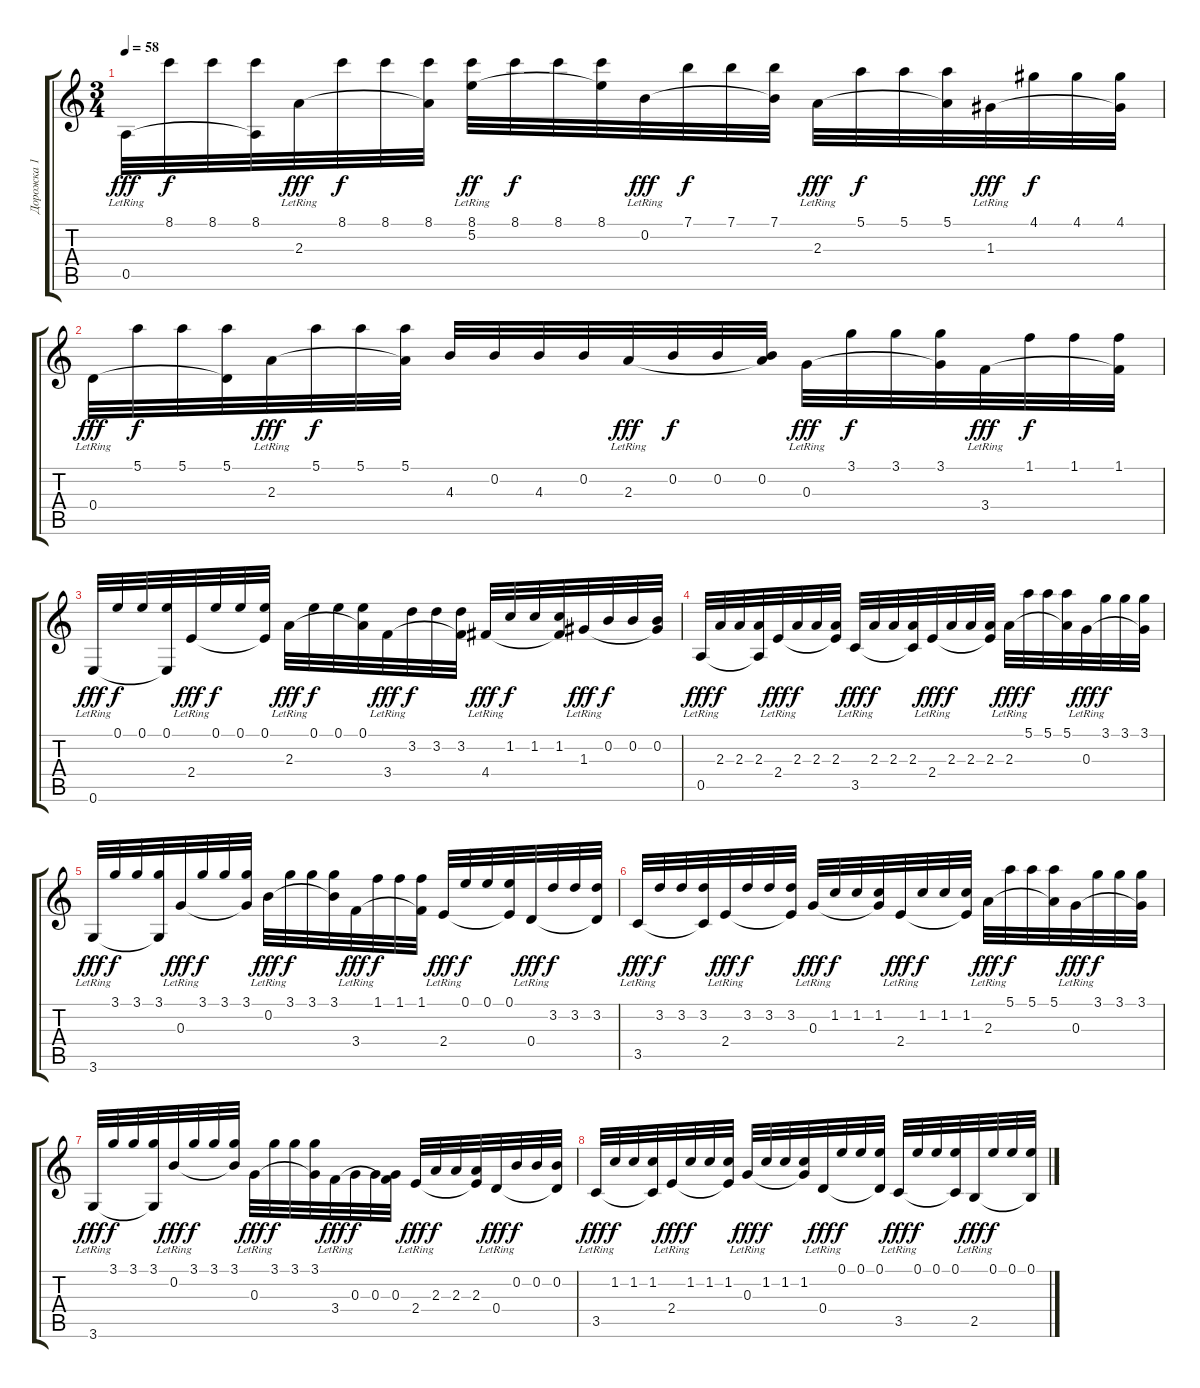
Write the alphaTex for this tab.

\track ("Дорожка 1" "Дорожка 1") {instrument acousticguitarsteel}
\staff {score tabs}
\tuning (E4 B3 G3 D3 A2 E2) {hide}
\ts (3 4)
\tempo 58
\clef g2
\ks c
0.5{lr}.32{dy fff} 8.1.32{dy f} 8.1.32 (8.1 0.5{t}).32 2.3{lr}.32{dy fff} 8.1.32{dy f} 8.1.32 (8.1 2.3{t}).32 (8.1 5.2{lr}).32{dy ff} 8.1.32{dy f} 8.1.32 (8.1 5.2{t}).32 0.2{lr}.32{dy fff} 7.1.32{dy f} 7.1.32 (7.1 0.2{t}).32 2.3{lr}.32{dy fff} 5.1.32{dy f} 5.1.32 (5.1 2.3{t}).32 1.3{lr}.32{dy fff} 4.1.32{dy f} 4.1.32 (4.1 1.3{t}).32 |
0.4{lr}.32{dy fff} 5.1.32{dy f} 5.1.32 (5.1 0.4{t}).32 2.3{lr}.32{dy fff} 5.1.32{dy f} 5.1.32 (5.1 2.3{t}).32 4.3.32 0.2.32 4.3.32 0.2.32 2.3{lr}.32{dy fff} 0.2.32{dy f} 0.2.32 (0.2 2.3{t}).32 0.3{lr}.32{dy fff} 3.1.32{dy f} 3.1.32 (3.1 0.3{t}).32 3.4{lr}.32{dy fff} 1.1.32{dy f} 1.1.32 (1.1 3.4{t}).32 |
0.6{lr}.32{dy fff} 0.1.32{dy f} 0.1.32 (0.1 0.6{t}).32 2.4{lr}.32{dy fff} 0.1.32{dy f} 0.1.32 (0.1 2.4{t}).32 2.3{lr}.32{dy fff} 0.1.32{dy f} 0.1.32 (0.1 2.3{t}).32 3.4{lr}.32{dy fff} 3.2.32{dy f} 3.2.32 (3.2 3.4{t}).32 4.4{lr}.32{dy fff} 1.2.32{dy f} 1.2.32 (1.2 4.4{t}).32 1.3{lr}.32{dy fff} 0.2.32{dy f} 0.2.32 (0.2 1.3{t}).32 |
0.5{lr}.32{dy fff} 2.3.32{dy f} 2.3.32 (2.3 0.5{t}).32 2.4{lr}.32{dy fff} 2.3.32{dy f} 2.3.32 (2.3 2.4{t}).32 3.5{lr}.32{dy fff} 2.3.32{dy f} 2.3.32 (2.3 3.5{t}).32 2.4{lr}.32{dy fff} 2.3.32{dy f} 2.3.32 (2.3 2.4{t}).32 2.3{lr}.32{dy fff} 5.1.32{dy f} 5.1.32 (5.1 2.3{t}).32 0.3{lr}.32{dy fff} 3.1.32{dy f} 3.1.32 (3.1 0.3{t}).32 |
3.6{lr}.32{dy fff} 3.1.32{dy f} 3.1.32 (3.1 3.6{t}).32 0.3{lr}.32{dy fff} 3.1.32{dy f} 3.1.32 (3.1 0.3{t}).32 0.2{lr}.32{dy fff} 3.1.32{dy f} 3.1.32 (3.1 0.2{t}).32 3.4{lr}.32{dy fff} 1.1.32{dy f} 1.1.32 (1.1 3.4{t}).32 2.4{lr}.32{dy fff} 0.1.32{dy f} 0.1.32 (0.1 2.4{t}).32 0.4{lr}.32{dy fff} 3.2.32{dy f} 3.2.32 (3.2 0.4{t}).32 |
3.5{lr}.32{dy fff} 3.2.32{dy f} 3.2.32 (3.2 3.5{t}).32 2.4{lr}.32{dy fff} 3.2.32{dy f} 3.2.32 (3.2 2.4{t}).32 0.3{lr}.32{dy fff} 1.2.32{dy f} 1.2.32 (1.2 0.3{t}).32 2.4{lr}.32{dy fff} 1.2.32{dy f} 1.2.32 (1.2 2.4{t}).32 2.3{lr}.32{dy fff} 5.1.32{dy f} 5.1.32 (5.1 2.3{t}).32 0.3{lr}.32{dy fff} 3.1.32{dy f} 3.1.32 (3.1 0.3{t}).32 |
3.6{lr}.32{dy fff} 3.1.32{dy f} 3.1.32 (3.1 3.6{t}).32 0.2{lr}.32{dy fff} 3.1.32{dy f} 3.1.32 (3.1 0.2{t}).32 0.3{lr}.32{dy fff} 3.1.32{dy f} 3.1.32 (3.1 0.3{t}).32 3.4{lr}.32{dy fff} 0.3.32{dy f} 0.3.32 (0.3 3.4{t}).32 2.4{lr}.32{dy fff} 2.3.32{dy f} 2.3.32 (2.3 2.4{t}).32 0.4{lr}.32{dy fff} 0.2.32{dy f} 0.2.32 (0.2 0.4{t}).32 |
3.5{lr}.32{dy fff} 1.2.32{dy f} 1.2.32 (1.2 3.5{t}).32 2.4{lr}.32{dy fff} 1.2.32{dy f} 1.2.32 (1.2 2.4{t}).32 0.3{lr}.32{dy fff} 1.2.32{dy f} 1.2.32 (1.2 0.3{t}).32 0.4{lr}.32{dy fff} 0.1.32{dy f} 0.1.32 (0.1 0.4{t}).32 3.5{lr}.32{dy fff} 0.1.32{dy f} 0.1.32 (0.1 3.5{t}).32 2.5{lr}.32{dy fff} 0.1.32{dy f} 0.1.32 (0.1 2.5{t}).32
